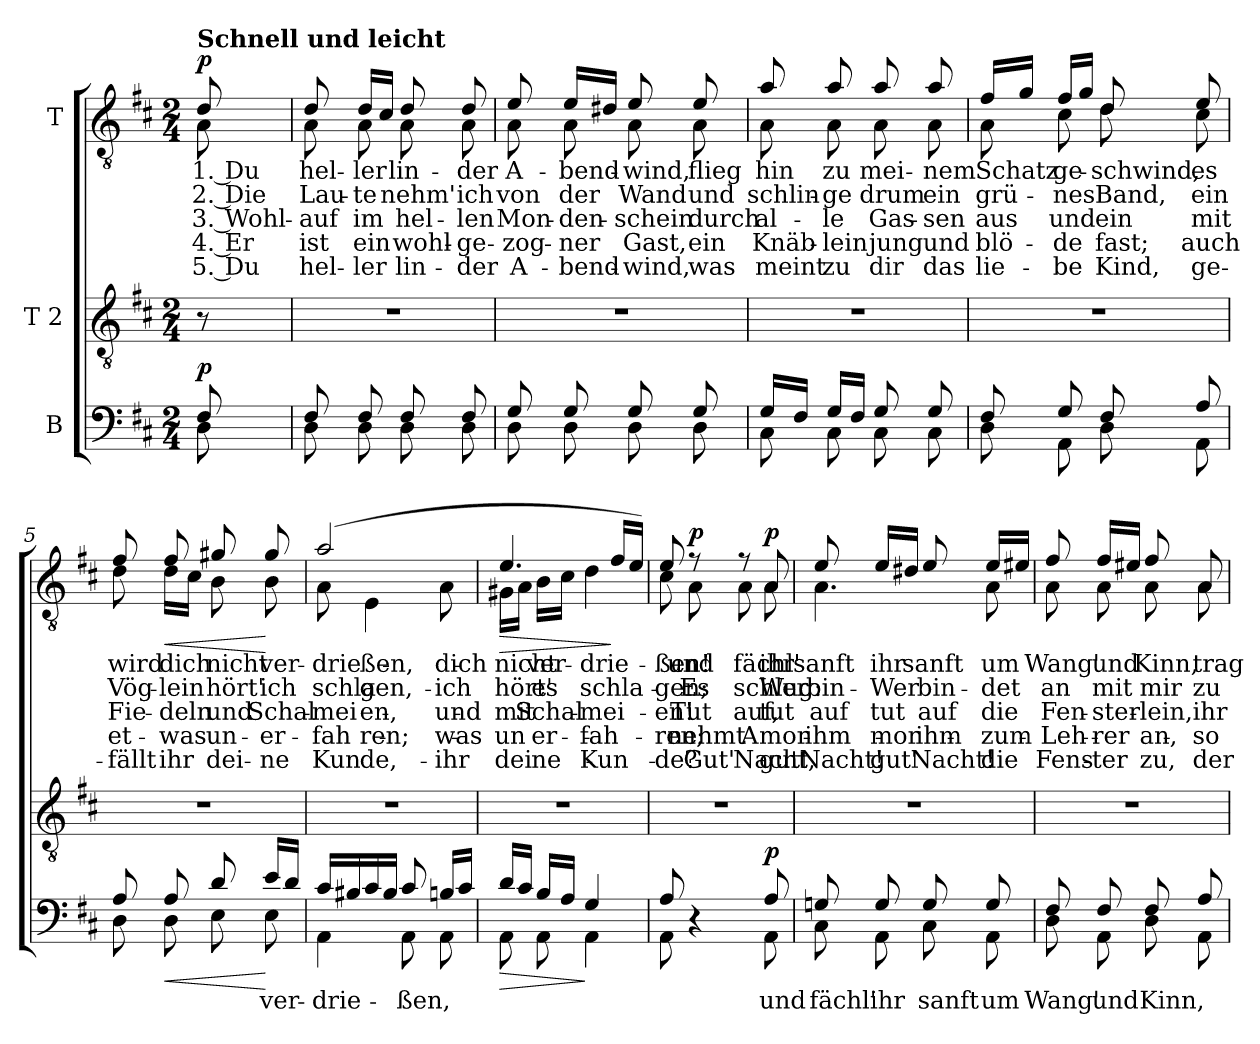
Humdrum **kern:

**kern	**text	**dynam	**kern	**kern	**text	**text	**text	**text	**text	**dynam
*part3	*part3	*part3	*part2	*part1	*part1	*part1	*part1	*part1	*part1	*part1
*staff3	*staff3	*staff3	*staff2	*staff1	*staff1	*staff1	*staff1	*staff1	*staff1	*staff1
*I"B	*	*	*I"T 2	*I"T	*	*	*	*	*	*
*clefF4	*	*	*clefGv2	*clefGv2	*	*	*	*	*	*
*k[f#c#]	*	*	*k[f#c#]	*k[f#c#]	*	*	*	*	*	*
*M2/4	*	*	*M2/4	*M2/4	*	*	*	*	*	*
=	=	=	=	=	=	=	=	=	=	=
*^	*	*	*	*^	*	*	*	*	*	*
!	!	!	!	!	!LO:TX:a:B:t=Schnell und leicht	!	!	!	!	!	!	!
!	!	!	!LO:DY:a	!	!	!	!LO:LY:b	!LO:LY:b	!LO:LY:b	!LO:LY:b	!LO:LY:b	!LO:DY:a
8F#/	8D\	.	p	8r	8d/	8A\	1. Du	2. Die	3. Wohl-	4. Er	5. Du	p
=1	=1	=1	=1	=1	=1	=1	=1	=1	=1	=1	=1	=1
!	!	!	!	!	!	!	!LO:LY:b	!LO:LY:b	!LO:LY:b	!LO:LY:b	!LO:LY:b	!
8F#/	8D\	.	.	2r	8d/	8A\	hel-	Lau-	-auf	ist	hel-	.
!	!	!	!	!	!	!	!LO:LY:b	!LO:LY:b	!LO:LY:b	!LO:LY:b	!LO:LY:b	!
8F#/	8D\	.	.	.	16d/LL	8A\	-ler	-te	im	ein	-ler	.
.	.	.	.	.	16c#/JJ	.	.	.	.	.	.	.
!	!	!	!	!	!	!	!LO:LY:b	!LO:LY:b	!LO:LY:b	!LO:LY:b	!LO:LY:b	!
8F#/	8D\	.	.	.	8d/	8A\	lin-	nehm'	hel-	wohl-	lin-	.
!	!	!	!	!	!	!	!LO:LY:b	!LO:LY:b	!LO:LY:b	!LO:LY:b	!LO:LY:b	!
8F#/	8D\	.	.	.	8d/	8A\	-der	ich	-len	-ge-	-der	.
=2	=2	=2	=2	=2	=2	=2	=2	=2	=2	=2	=2	=2
!	!	!	!	!	!	!	!LO:LY:b	!LO:LY:b	!LO:LY:b	!LO:LY:b	!LO:LY:b	!
8G/	8D\	.	.	2r	8e/	8A\	A-	von	Mon-	-zog-	A-	.
!	!	!	!	!	!	!	!LO:LY:b	!LO:LY:b	!LO:LY:b	!LO:LY:b	!LO:LY:b	!
8G/	8D\	.	.	.	16e/LL	8A\	-bend-	der	-den-	-ner	-bend-	.
.	.	.	.	.	16d#X/JJ	.	.	.	.	.	.	.
!	!	!	!	!	!	!	!LO:LY:b	!LO:LY:b	!LO:LY:b	!LO:LY:b	!LO:LY:b	!
8G/	8D\	.	.	.	8e/	8A\	-wind,	Wand	-schein	Gast,	-wind,	.
!	!	!	!	!	!	!	!LO:LY:b	!LO:LY:b	!LO:LY:b	!LO:LY:b	!LO:LY:b	!
8G/	8D\	.	.	.	8e/	8A\	flieg	und	durch	ein	was	.
=3	=3	=3	=3	=3	=3	=3	=3	=3	=3	=3	=3	=3
!	!	!	!	!	!	!	!LO:LY:b	!LO:LY:b	!LO:LY:b	!LO:LY:b	!LO:LY:b	!
16G/LL	8C#\	.	.	2r	8a/	8A\	hin	schlin-	al-	Knäb-	meint	.
16F#/JJ	.	.	.	.	.	.	.	.	.	.	.	.
!	!	!	!	!	!	!	!LO:LY:b	!LO:LY:b	!LO:LY:b	!LO:LY:b	!LO:LY:b	!
16G/LL	8C#\	.	.	.	8a/	8A\	zu	-ge	-le	-lein	zu	.
16F#/JJ	.	.	.	.	.	.	.	.	.	.	.	.
!	!	!	!	!	!	!	!LO:LY:b	!LO:LY:b	!LO:LY:b	!LO:LY:b	!LO:LY:b	!
8G/	8C#\	.	.	.	8a/	8A\	mei-	drum	Gas-	jung	dir	.
!	!	!	!	!	!	!	!LO:LY:b	!LO:LY:b	!LO:LY:b	!LO:LY:b	!LO:LY:b	!
8G/	8C#\	.	.	.	8a/	8A\	-nem	ein	-sen	und	das	.
!!LO:LB:g=z	!!
=4	=4	=4	=4	=4	=4	=4	=4	=4	=4	=4	=4	=4
!	!	!	!	!	!	!	!LO:LY:b	!LO:LY:b	!LO:LY:b	!LO:LY:b	!LO:LY:b	!
8F#/	8D\	.	.	2r	16f#/LL	8A\	Schatz	grü-	aus	blö-	lie-	.
.	.	.	.	.	16g/JJ	.	.	.	.	.	.	.
!	!	!	!	!	!	!	!LO:LY:b	!LO:LY:b	!LO:LY:b	!LO:LY:b	!LO:LY:b	!
8G/	8AA\	.	.	.	16f#/LL	8c#\	ge-	-nes	und	-de	-be	.
.	.	.	.	.	16g/JJ	.	.	.	.	.	.	.
!	!	!	!	!	!	!	!LO:LY:b	!LO:LY:b	!LO:LY:b	!LO:LY:b	!LO:LY:b	!
8F#/	8D\	.	.	.	8d/	8d\	-schwind,	Band,	ein	fast;	Kind,	.
!	!	!	!	!	!	!	!LO:LY:b	!LO:LY:b	!LO:LY:b	!LO:LY:b	!LO:LY:b	!
8A/	8AA\	.	.	.	8e/	8c#\	es	ein	mit	auch	ge-	.
=5	=5	=5	=5	=5	=5	=5	=5	=5	=5	=5	=5	=5
!	!	!	!	!	!	!	!LO:LY:b	!LO:LY:b	!LO:LY:b	!LO:LY:b	!LO:LY:b	!
8A/	8D\	.	.	2r	8f#/	8d\	wird	Vög-	Fie-	et-	-fällt	.
!	!	!	!LO:HP:b	!	!	!	!LO:LY:b	!LO:LY:b	!LO:LY:b	!LO:LY:b	!LO:LY:b	!LO:HP:b
8A/	8D\	.	<	.	8f#/	16d\LL	dich	-lein	-deln	-was	ihr	<
.	.	.	.	.	.	16c#\JJ	.	.	.	.	.	.
!	!	!	!	!	!	!	!LO:LY:b	!LO:LY:b	!LO:LY:b	!LO:LY:b	!LO:LY:b	!
8d/	8E\	.	.	.	8g#X/	8B\	nicht	hört'	und	un-	dei-	.
!	!	!LO:LY:b	!	!	!	!	!LO:LY:b	!	!	!	!	!
!	!	!	!	!	!	!	!LO:LY:b	!LO:LY:b	!LO:LY:b	!LO:LY:b	!LO:LY:b	!
16e/LL	8E\	ver-	[	.	8g#/	8B\	ver-	ich	Schal-	-er-	-ne	[
16d/JJ	.	.	.	.	.	.	.	.	.	.	.	.
=6	=6	=6	=6	=6	=6	=6	=6	=6	=6	=6	=6	=6
!	!	!LO:LY:b	!	!	!	!	!LO:LY:b	!	!	!	!	!
!	!	!	!	!	!	!	!LO:LY:b	!LO:LY:b	!LO:LY:b	!LO:LY:b	!LO:LY:b	!
16c#/LL	4AA\	-drie-	.	2r	(2a/	8A\	-drie-	schla-	-mei-	-fah-	Kun-	.
16B#X/	.	.	.	.	.	.	.	.	.	.	.	.
!	!	!	!	!	!	!	!LO:LY:b	!LO:LY:b	!LO:LY:b	!LO:LY:b	!LO:LY:b	!
16c#/	.	.	.	.	.	4E\	-ßen,	-gen,	-en,	-ren;	-de,	.
16B#/JJ	.	.	.	.	.	.	.	.	.	.	.	.
!	!	!LO:LY:b	!	!	!	!	!	!	!	!	!	!
8c#/	8AA\	-ßen,	.	.	.	.	.	.	.	.	.	.
!	!	!	!	!	!	!	!LO:LY:b	!LO:LY:b	!LO:LY:b	!LO:LY:b	!LO:LY:b	!
16Bn/LL	8AA\	.	.	.	.	8A\	dich	ich	und	was	ihr	.
16c#/JJ	.	.	.	.	.	.	.	.	.	.	.	.
=7	=7	=7	=7	=7	=7	=7	=7	=7	=7	=7	=7	=7
!	!	!	!LO:HP:b	!	!	!	!LO:LY:b	!LO:LY:b	!LO:LY:b	!LO:LY:b	!LO:LY:b	!LO:HP:b
16d/LL	8AA\	.	>	2r	4.e/	16G#X\LL	nicht	hört'	mit	un-	dei-	>
16c#/JJ	.	.	.	.	.	16A\JJ	.	.	.	.	.	.
!	!	!	!	!	!	!	!LO:LY:b	!LO:LY:b	!LO:LY:b	!LO:LY:b	!LO:LY:b	!
16B/LL	8AA\	.	.	.	.	16B\LL	ver-	es	Schal-	-er-	-ne	.
16A/JJ	.	.	.	.	.	16c#\JJ	.	.	.	.	.	.
!	!	!	!	!	!	!	!LO:LY:b	!LO:LY:b	!LO:LY:b	!LO:LY:b	!LO:LY:b	!
4G/	4AA\	.	]	.	.	4d\	-drie-	schla-	-mei-	-fah-	Kun-	.
.	.	.	.	.	16f#/LL	.	.	.	.	.	.	]
.	.	.	.	.	16e/JJ)	.	.	.	.	.	.	.
!!LO:LB:g=z	!!
=8	=8	=8	=8	=8	=8	=8	=8	=8	=8	=8	=8	=8
!	!	!	!	!	!	!	!LO:LY:b	!LO:LY:b	!LO:LY:b	!LO:LY:b	!LO:LY:b	!
!	!	!	!	!	!	!	!LO:LY:b	!LO:LY:b	!LO:LY:b	!LO:LY:b	!LO:LY:b	!
8A/	8AA\	.	.	2r	8e/	8c#\	-ßen!	-gen;	-en!	-ren;	-de?	.
!	!	!	!	!	!	!	!LO:LY:b	!LO:LY:b	!LO:LY:b	!LO:LY:b	!LO:LY:b	!LO:DY:b
4r	4ryy	.	.	.	8r	8A\	und	Es	Tut	nehmt	Gut'	p
!	!	!	!	!	!	!	!LO:LY:b	!LO:LY:b	!LO:LY:b	!LO:LY:b	!LO:LY:b	!
.	.	.	.	.	8r	8A\	fächl'	schlug:	auf,	A-	Nacht,	.
!	!	!LO:LY:b	!	!	!	!	!LO:LY:b	!LO:LY:b	!LO:LY:b	!LO:LY:b	!LO:LY:b	!
!	!	!	!LO:DY:a	!	!	!	!LO:LY:b	!LO:LY:b	!LO:LY:b	!LO:LY:b	!LO:LY:b	!LO:DY:a
8A/	8AA\	und	p	.	8A/	8A\	ihr	Wer	tut	-mor	gut'	p
=9	=9	=9	=9	=9	=9	=9	=9	=9	=9	=9	=9	=9
!	!	!LO:LY:b	!	!	!	!	!LO:LY:b	!LO:LY:b	!LO:LY:b	!LO:LY:b	!LO:LY:b	!
!	!	!	!	!	!	!	!LO:LY:b	!LO:LY:b	!LO:LY:b	!LO:LY:b	!LO:LY:b	!
8Gn/	8C#\	fächl'	.	2r	8e/	4.A\	sanft	bin-	auf	ihm	Nacht!	.
!	!	!LO:LY:b	!	!	!	!	!LO:LY:b	!LO:LY:b	!LO:LY:b	!LO:LY:b	!LO:LY:b	!
8G/	8AA\	ihr	.	.	16e/LL	.	ihr	Wer	tut	-mor	gut'	.
.	.	.	.	.	16d#X/JJ	.	.	.	.	.	.	.
!	!	!LO:LY:b	!	!	!	!	!LO:LY:b	!LO:LY:b	!LO:LY:b	!LO:LY:b	!LO:LY:b	!
8G/	8C#\	sanft	.	.	8e/	.	sanft	bin-	auf	ihm	Nacht!	.
!	!	!LO:LY:b	!	!	!	!	!LO:LY:b	!LO:LY:b	!LO:LY:b	!LO:LY:b	!LO:LY:b	!
!	!	!	!	!	!	!	!LO:LY:b	!LO:LY:b	!LO:LY:b	!LO:LY:b	!LO:LY:b	!
8G/	8AA\	um	.	.	16e/LL	8A\	um	-det	die	zum	die	.
.	.	.	.	.	16e#X/JJ	.	.	.	.	.	.	.
=10	=10	=10	=10	=10	=10	=10	=10	=10	=10	=10	=10	=10
!	!	!LO:LY:b	!	!	!	!	!LO:LY:b	!LO:LY:b	!LO:LY:b	!LO:LY:b	!LO:LY:b	!
!	!	!	!	!	!	!	!LO:LY:b	!LO:LY:b	!LO:LY:b	!LO:LY:b	!LO:LY:b	!
8F#/	8D\	Wang'	.	2r	8f#/	8A\	Wang'	an	Fen-	Leh-	Fens-	.
!	!	!LO:LY:b	!	!	!	!	!LO:LY:b	!LO:LY:b	!LO:LY:b	!LO:LY:b	!LO:LY:b	!
!	!	!	!	!	!	!	!LO:LY:b	!LO:LY:b	!LO:LY:b	!LO:LY:b	!LO:LY:b	!
8F#/	8AA\	und	.	.	16f#/LL	8A\	und	mit	-ster-	-rer	-ter	.
.	.	.	.	.	16e#X/JJ	.	.	.	.	.	.	.
!	!	!LO:LY:b	!	!	!	!	!LO:LY:b	!LO:LY:b	!LO:LY:b	!LO:LY:b	!LO:LY:b	!
!	!	!	!	!	!	!	!LO:LY:b	!LO:LY:b	!LO:LY:b	!LO:LY:b	!LO:LY:b	!
8F#/	8D\	Kinn,	.	.	8f#/	8A\	Kinn,	mir	-lein,	an,	zu,	.
!	!	!	!	!	!	!	!LO:LY:b	!LO:LY:b	!LO:LY:b	!LO:LY:b	!LO:LY:b	!
8A/	8AA\	.	.	.	8A/	8A\	trag	zu	ihr	so	der	.
*v	*v	*	*	*	*v	*v	*	*	*	*	*	*
=	=	=	=	=	=	=	=	=	=	=
*-	*-	*-	*-	*-	*-	*-	*-	*-	*-	*-
